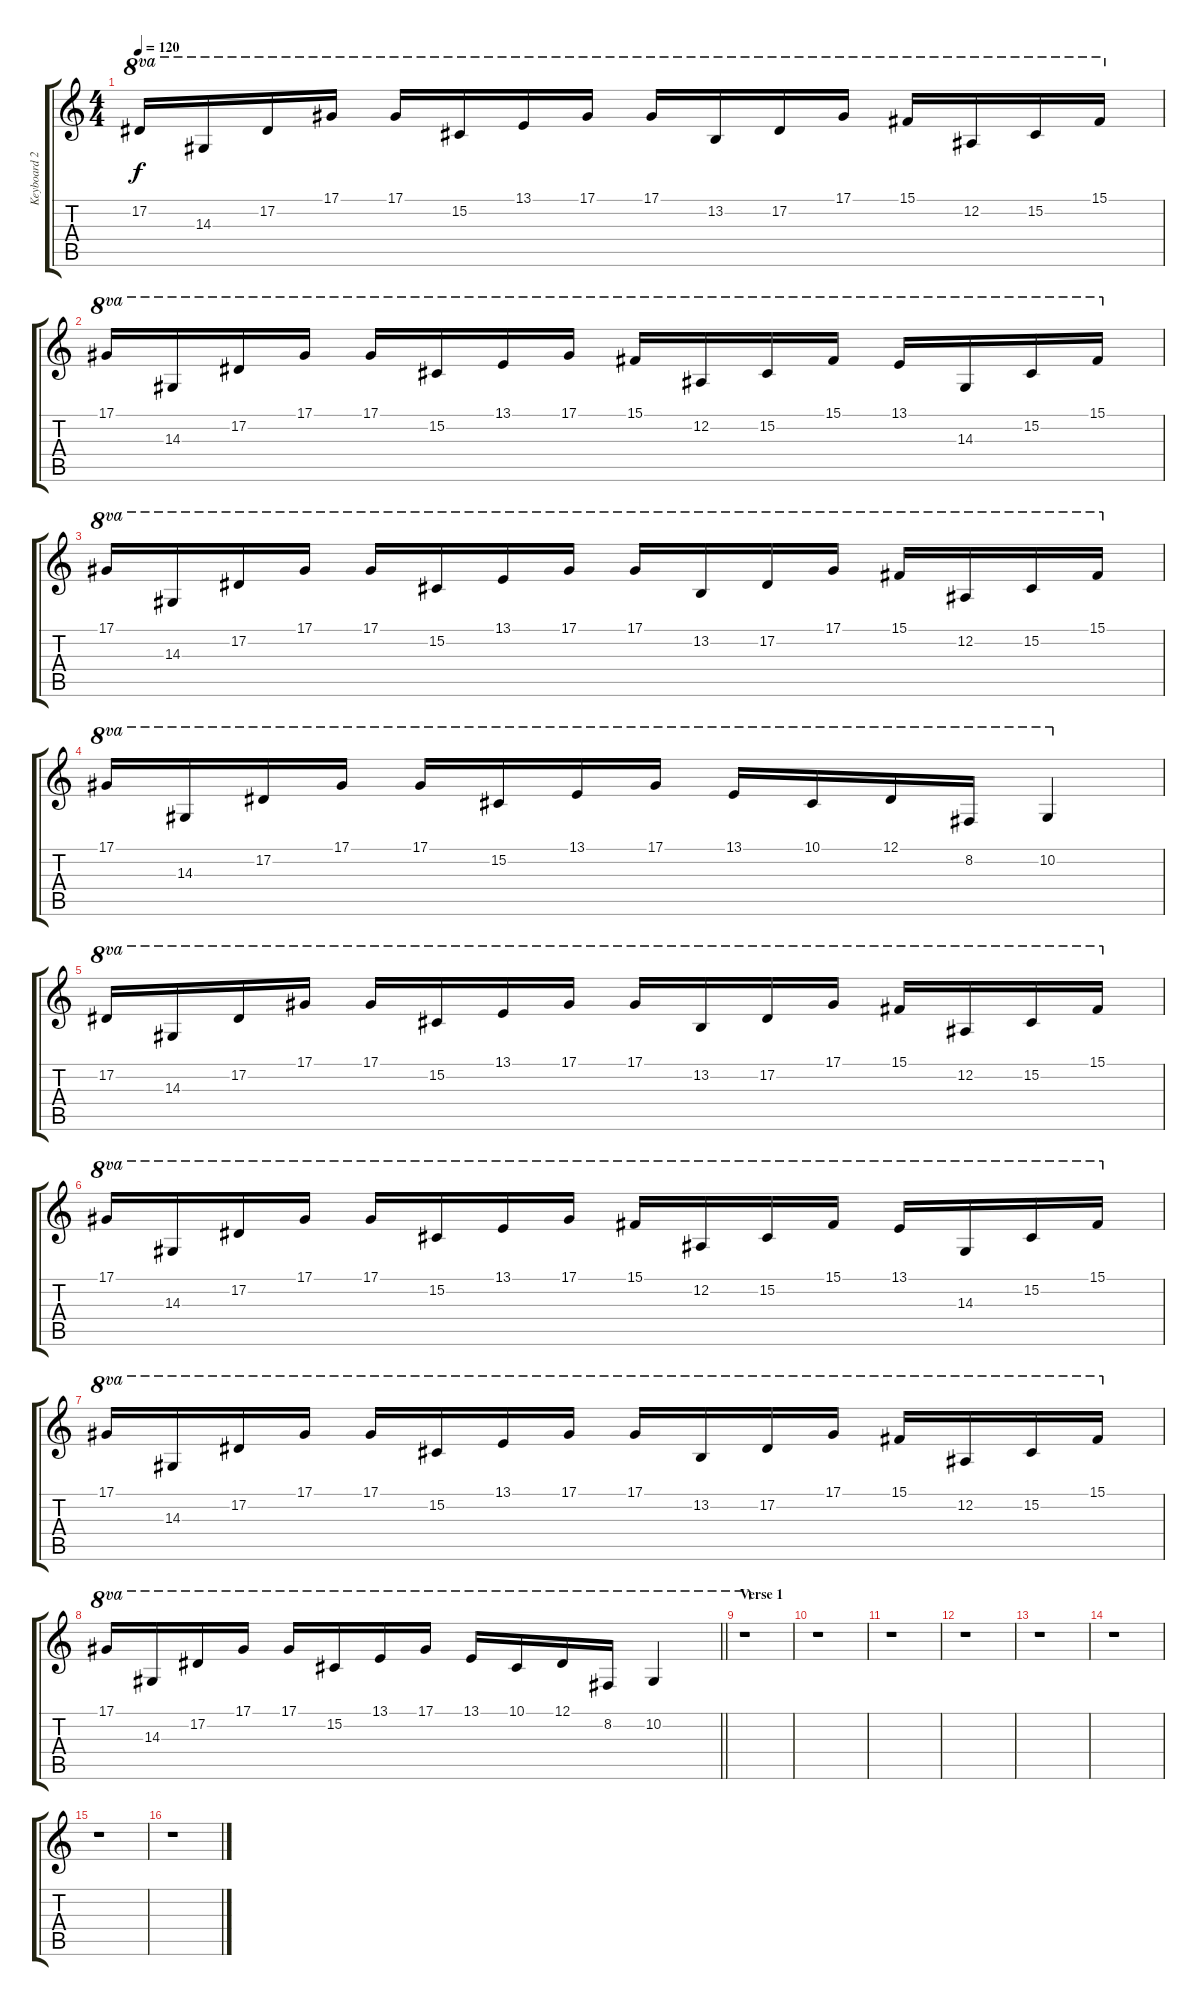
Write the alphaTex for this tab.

\track ("Keyboard 2" "Keyboard 2") {instrument stringensemble1}
\staff {score tabs}
\tuning (Eb4 Bb3 Gb3 Db3 Ab2 Eb2) {hide}
\ts (4 4)
\tempo 120
\clef g2
\ks c
17.2.16{ot 8va dy f volume 10 instrument musicbox} 14.3.16{ot 8va} 17.2.16{ot 8va} 17.1.16{ot 8va} 17.1.16{ot 8va} 15.2.16{ot 8va} 13.1.16{ot 8va} 17.1.16{ot 8va} 17.1.16{ot 8va} 13.2.16{ot 8va} 17.2.16{ot 8va} 17.1.16{ot 8va} 15.1.16{ot 8va} 12.2.16{ot 8va} 15.2.16{ot 8va} 15.1.16{ot 8va} |
17.1.16{ot 8va} 14.3.16{ot 8va} 17.2.16{ot 8va} 17.1.16{ot 8va} 17.1.16{ot 8va} 15.2.16{ot 8va} 13.1.16{ot 8va} 17.1.16{ot 8va} 15.1.16{ot 8va} 12.2.16{ot 8va} 15.2.16{ot 8va} 15.1.16{ot 8va} 13.1.16{ot 8va} 14.3.16{ot 8va} 15.2.16{ot 8va} 15.1.16{ot 8va} |
17.1.16{ot 8va} 14.3.16{ot 8va} 17.2.16{ot 8va} 17.1.16{ot 8va} 17.1.16{ot 8va} 15.2.16{ot 8va} 13.1.16{ot 8va} 17.1.16{ot 8va} 17.1.16{ot 8va} 13.2.16{ot 8va} 17.2.16{ot 8va} 17.1.16{ot 8va} 15.1.16{ot 8va} 12.2.16{ot 8va} 15.2.16{ot 8va} 15.1.16{ot 8va} |
17.1.16{ot 8va} 14.3.16{ot 8va} 17.2.16{ot 8va} 17.1.16{ot 8va} 17.1.16{ot 8va} 15.2.16{ot 8va} 13.1.16{ot 8va} 17.1.16{ot 8va} 13.1.16{ot 8va} 10.1.16{ot 8va} 12.1.16{ot 8va} 8.2.16{ot 8va} 10.2.4{ot 8va} |
17.2.16{ot 8va} 14.3.16{ot 8va} 17.2.16{ot 8va} 17.1.16{ot 8va} 17.1.16{ot 8va} 15.2.16{ot 8va} 13.1.16{ot 8va} 17.1.16{ot 8va} 17.1.16{ot 8va} 13.2.16{ot 8va} 17.2.16{ot 8va} 17.1.16{ot 8va} 15.1.16{ot 8va} 12.2.16{ot 8va} 15.2.16{ot 8va} 15.1.16{ot 8va} |
17.1.16{ot 8va} 14.3.16{ot 8va} 17.2.16{ot 8va} 17.1.16{ot 8va} 17.1.16{ot 8va} 15.2.16{ot 8va} 13.1.16{ot 8va} 17.1.16{ot 8va} 15.1.16{ot 8va} 12.2.16{ot 8va} 15.2.16{ot 8va} 15.1.16{ot 8va} 13.1.16{ot 8va} 14.3.16{ot 8va} 15.2.16{ot 8va} 15.1.16{ot 8va} |
17.1.16{ot 8va} 14.3.16{ot 8va} 17.2.16{ot 8va} 17.1.16{ot 8va} 17.1.16{ot 8va} 15.2.16{ot 8va} 13.1.16{ot 8va} 17.1.16{ot 8va} 17.1.16{ot 8va} 13.2.16{ot 8va} 17.2.16{ot 8va} 17.1.16{ot 8va} 15.1.16{ot 8va} 12.2.16{ot 8va} 15.2.16{ot 8va} 15.1.16{ot 8va} |
\barLineRight lightlight
17.1.16{ot 8va} 14.3.16{ot 8va} 17.2.16{ot 8va} 17.1.16{ot 8va} 17.1.16{ot 8va} 15.2.16{ot 8va} 13.1.16{ot 8va} 17.1.16{ot 8va} 13.1.16{ot 8va} 10.1.16{ot 8va} 12.1.16{ot 8va} 8.2.16{ot 8va} 10.2.4{ot 8va} |
\section ("" "Verse 1")
r.1{ot 8va} |
r.1 |
r.1 |
r.1 |
r.1 |
r.1 |
r.1 |
r.1
